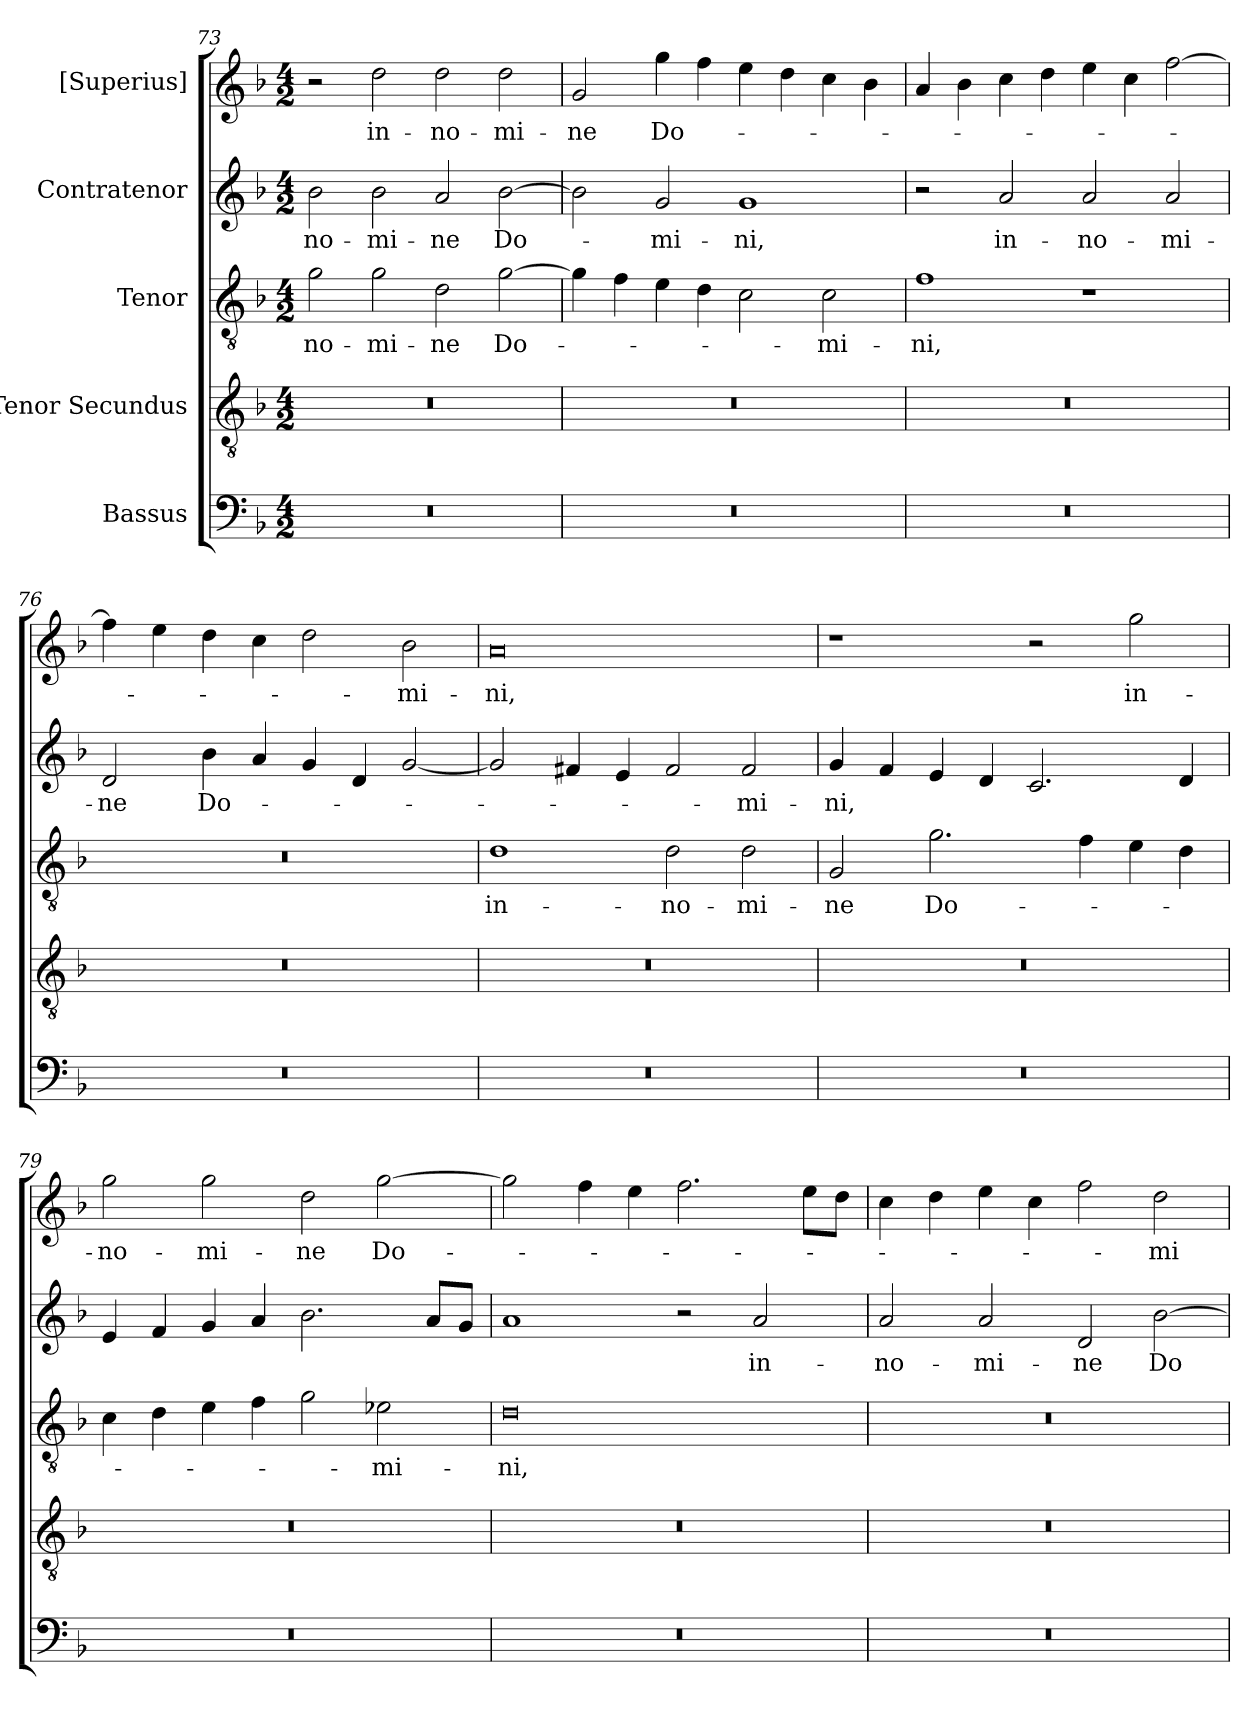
**kern	**kern	**kern	**text	**kern	**text	**kern	**text
*part5	*part4	*part3	*part3	*part2	*part2	*part1	*part1
*staff5	*staff4	*staff3	*staff3	*staff2	*staff2	*staff1	*staff1
*I"Bassus	*I"Tenor Secundus	*I"Tenor	*	*I"Contratenor	*	*I"[Superius]	*
*clefF4	*clefGv2	*clefGv2	*	*clefG2	*	*clefG2	*
*k[b-]	*k[b-]	*k[b-]	*	*k[b-]	*	*k[b-]	*
*M4/2	*M4/2	*M4/2	*	*M4/2	*	*M4/2	*
=73	=73	=73	=73	=73	=73	=73	=73
0r	0r	2g\	no-	2b-\	no-	2r	.
.	.	2g\	-mi-	2b-\	-mi-	2dd\	in-
.	.	2d\	-ne	2a/	-ne	2dd\	no-
.	.	[2g\	Do-	[2b-\	Do-	2dd\	-mi-
=74	=74	=74	=74	=74	=74	=74	=74
0r	0r	4g\]	.	2b-\]	.	2g/	-ne
.	.	4f\	.	.	.	.	.
.	.	4e\	.	2g/	-mi-	4gg\	Do-
.	.	4d\	.	.	.	4ff\	.
.	.	2c\	.	1g/	-ni,	4ee\	.
.	.	.	.	.	.	4dd\	.
.	.	2c\	-mi-	.	.	4cc\	.
.	.	.	.	.	.	4b-\	.
=75	=75	=75	=75	=75	=75	=75	=75
0r	0r	1f\	-ni,	2r	.	4a/	.
.	.	.	.	.	.	4b-\	.
.	.	.	.	2a/	in-	4cc\	.
.	.	.	.	.	.	4dd\	.
.	.	1r	.	2a/	no-	4ee\	.
.	.	.	.	.	.	4cc\	.
.	.	.	.	2a/	-mi-	[2ff\	.
=76	=76	=76	=76	=76	=76	=76	=76
0r	0r	0r	.	2d/	-ne	4ff\]	.
.	.	.	.	.	.	4ee\	.
.	.	.	.	4b-\	Do-	4dd\	.
.	.	.	.	4a/	.	4cc\	.
.	.	.	.	4g/	.	2dd\	.
.	.	.	.	4d/	.	.	.
.	.	.	.	[2g/	.	2b-\	-mi-
=77	=77	=77	=77	=77	=77	=77	=77
0r	0r	1d\	in-	2g/]	.	0a/	-ni,
.	.	.	.	4f#X/	.	.	.
.	.	.	.	4e/	.	.	.
.	.	2d\	no-	2f#/	.	.	.
.	.	2d\	-mi-	2f#/	-mi-	.	.
=78	=78	=78	=78	=78	=78	=78	=78
0r	0r	2G/	-ne	4g/	-ni,	1r	.
.	.	.	.	4f/	.	.	.
.	.	2.g\	Do-	4e/	.	.	.
.	.	.	.	4d/	.	.	.
.	.	.	.	2.c/	.	2r	.
.	.	4f\	.	.	.	.	.
.	.	4e\	.	.	.	2gg\	in-
.	.	4d\	.	4d/	.	.	.
=79	=79	=79	=79	=79	=79	=79	=79
0r	0r	4c\	.	4e/	.	2gg\	no-
.	.	4d\	.	4f/	.	.	.
.	.	4e\	.	4g/	.	2gg\	-mi-
.	.	4f\	.	4a/	.	.	.
.	.	2g\	.	2.b-\	.	2dd\	-ne
.	.	2e-X\	-mi-	.	.	[2gg\	Do-
.	.	.	.	8a/L	.	.	.
.	.	.	.	8g/J	.	.	.
=80	=80	=80	=80	=80	=80	=80	=80
0r	0r	0d\	-ni,	1a/	.	2gg\]	.
.	.	.	.	.	.	4ff\	.
.	.	.	.	.	.	4ee\	.
.	.	.	.	2r	.	2.ff\	.
.	.	.	.	2a/	in-	.	.
.	.	.	.	.	.	8ee\L	.
.	.	.	.	.	.	8dd\J	.
=81	=81	=81	=81	=81	=81	=81	=81
0r	0r	0r	.	2a/	no-	4cc\	.
.	.	.	.	.	.	4dd\	.
.	.	.	.	2a/	-mi-	4ee\	.
.	.	.	.	.	.	4cc\	.
.	.	.	.	2d/	-ne	2ff\	.
.	.	.	.	[2b-\	Do-	2dd\	-mi-
=	=	=	=	=	=	=	=
*-	*-	*-	*-	*-	*-	*-	*-
